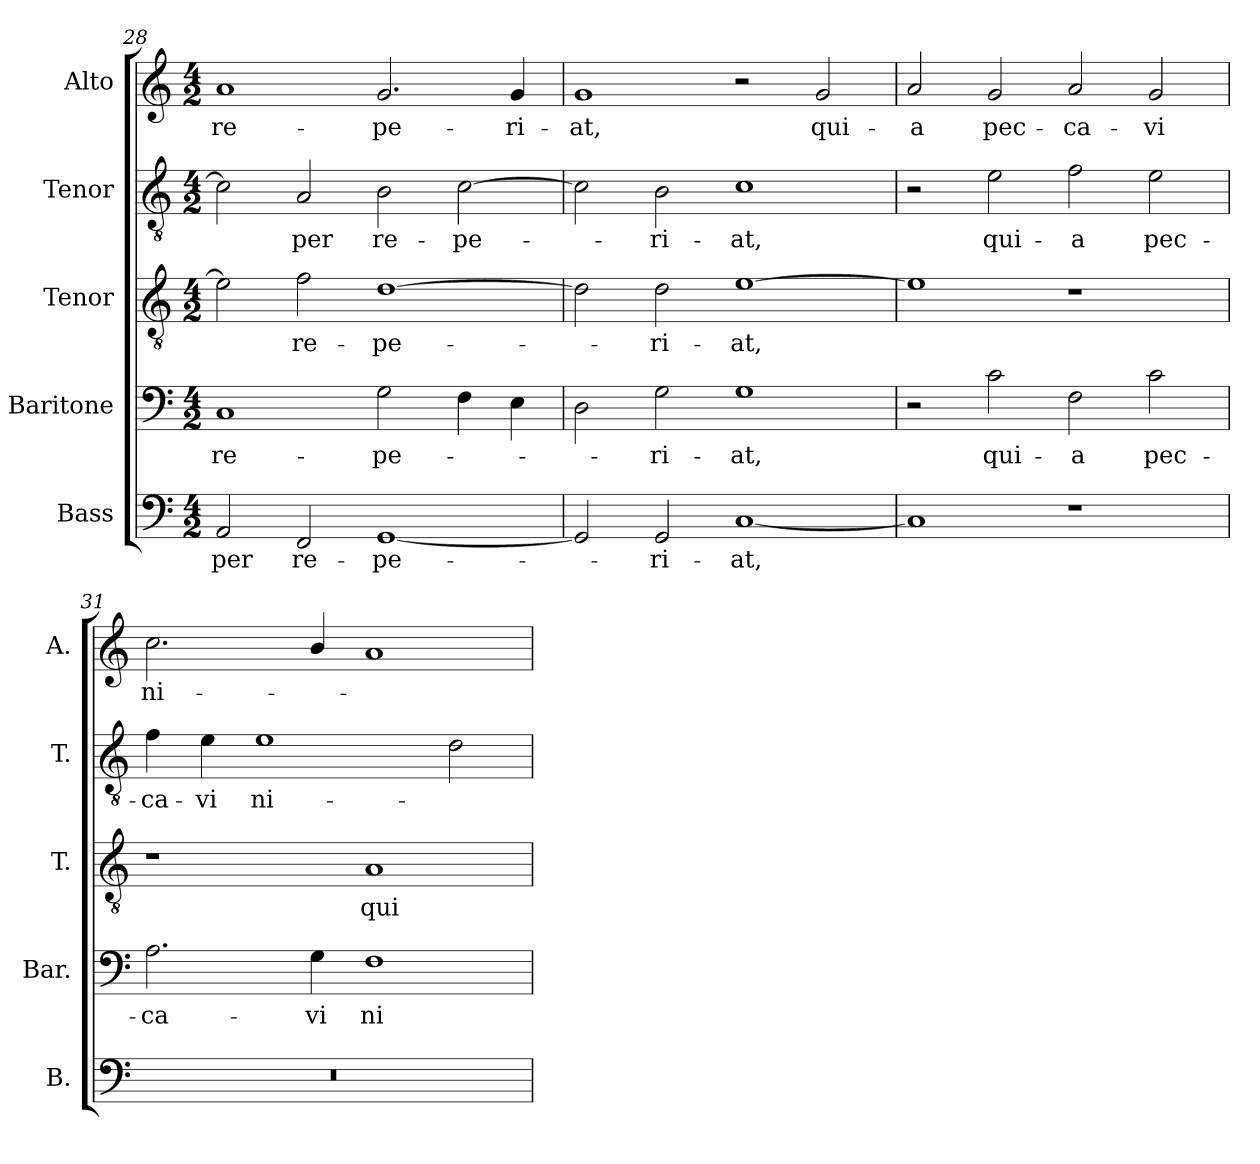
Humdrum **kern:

**kern	**text	**kern	**text	**kern	**text	**kern	**text	**kern	**text
*part5	*part5	*part4	*part4	*part3	*part3	*part2	*part2	*part1	*part1
*staff5	*staff5	*staff4	*staff4	*staff3	*staff3	*staff2	*staff2	*staff1	*staff1
*I"Bass	*	*I"Baritone	*	*I"Tenor	*	*I"Tenor	*	*I"Alto	*
*I'B.	*	*I'Bar.	*	*I'T.	*	*I'T.	*	*I'A.	*
*clefF4	*	*clefF4	*	*clefGv2	*	*clefGv2	*	*clefG2	*
*	*	*	*	*ITrd7c12	*	*ITrd7c12	*	*	*
*k[]	*	*k[]	*	*k[]	*	*k[]	*	*k[]	*
*C:	*	*C:	*	*C:	*	*C:	*	*C:	*
*M4/2	*	*M4/2	*	*M4/2	*	*M4/2	*	*M4/2	*
=28	=28	=28	=28	=28	=28	=28	=28	=28	=28
!	!LO:LY:b:color=#000000	!	!	!	!	!	!	!	!
!	!	!	!LO:LY:b:color=#000000	!	!	!	!	!	!
!	!	!	!	!	!	!	!	!	!LO:LY:b:color=#000000
2AAi/	-per	1Ci	re-	2Ei\]	.	2Ci\]	.	1ai	re-
!	!LO:LY:b:color=#000000	!	!	!	!	!	!	!	!
!	!	!	!	!	!LO:LY:b:color=#000000	!	!	!	!
!	!	!	!	!	!	!	!LO:LY:b:color=#000000	!	!
2FFi/	re-	.	.	2Fi\	re-	2AAi/	-per	.	.
!	!LO:LY:b:color=#000000	!	!	!	!	!	!	!	!
!	!	!	!LO:LY:b:color=#000000	!	!	!	!	!	!
!	!	!	!	!	!LO:LY:b:color=#000000	!	!	!	!
!	!	!	!	!	!	!	!LO:LY:b:color=#000000	!	!
!	!	!	!	!	!	!	!	!	!LO:LY:b:color=#000000
[1GGi	-pe-	2Gi\	-pe-	[1Di	-pe-	2BBi\	re-	2.gi/	-pe-
!	!	!	!	!	!	!	!LO:LY:b:color=#000000	!	!
.	.	4Fi\	.	.	.	[2Ci\	-pe-	.	.
!	!	!	!	!	!	!	!	!	!LO:LY:b:color=#000000
.	.	4Ei\	.	.	.	.	.	4gi/	-ri-
=29	=29	=29	=29	=29	=29	=29	=29	=29	=29
!	!	!	!	!	!	!	!	!	!LO:LY:b:color=#000000
2GGi/]	.	2Di\	.	2Di\]	.	2Ci\]	.	1gi	-at,
!	!LO:LY:b:color=#000000	!	!	!	!	!	!	!	!
!	!	!	!LO:LY:b:color=#000000	!	!	!	!	!	!
!	!	!	!	!	!LO:LY:b:color=#000000	!	!	!	!
!	!	!	!	!	!	!	!LO:LY:b:color=#000000	!	!
2GGi/	-ri-	2Gi\	-ri-	2Di\	-ri-	2BBi\	-ri-	.	.
!	!LO:LY:b:color=#000000	!	!	!	!	!	!	!	!
!	!	!	!LO:LY:b:color=#000000	!	!	!	!	!	!
!	!	!	!	!	!LO:LY:b:color=#000000	!	!	!	!
!	!	!	!	!	!	!	!LO:LY:b:color=#000000	!	!
[1Ci	-at,	1Gi	-at,	[1Ei	-at,	1Ci	-at,	2r	.
!	!	!	!	!	!	!	!	!	!LO:LY:b:color=#000000
.	.	.	.	.	.	.	.	2gi/	qui-
!!LO:PB:g=z
=30	=30	=30	=30	=30	=30	=30	=30	=30	=30
!	!	!	!	!	!	!	!	!	!LO:LY:b:color=#000000
1Ci]	.	2r	.	1Ei]	.	2r	.	2ai/	-a
!	!	!	!LO:LY:b:color=#000000	!	!	!	!	!	!
!	!	!	!	!	!	!	!LO:LY:b:color=#000000	!	!
!	!	!	!	!	!	!	!	!	!LO:LY:b:color=#000000
.	.	2ci\	qui-	.	.	2Ei\	qui-	2gi/	pec-
!	!	!	!LO:LY:b:color=#000000	!	!	!	!	!	!
!	!	!	!	!	!	!	!LO:LY:b:color=#000000	!	!
!	!	!	!	!	!	!	!	!	!LO:LY:b:color=#000000
1r	.	2Fi\	-a	1r	.	2Fi\	-a	2ai/	-ca-
!	!	!	!LO:LY:b:color=#000000	!	!	!	!	!	!
!	!	!	!	!	!	!	!LO:LY:b:color=#000000	!	!
!	!	!	!	!	!	!	!	!	!LO:LY:b:color=#000000
.	.	2ci\	pec-	.	.	2Ei\	pec-	2gi/	-vi
=31	=31	=31	=31	=31	=31	=31	=31	=31	=31
!LO:N:vis=1	!	!	!	!	!	!	!	!	!
!	!	!	!LO:LY:b:color=#000000	!	!	!	!	!	!
!	!	!	!	!	!	!	!LO:LY:b:color=#000000	!	!
!	!	!	!	!	!	!	!	!	!LO:LY:b:color=#000000
0r	.	2.Ai\	-ca-	1r	.	4Fi\	-ca-	2.cci\	ni-
!	!	!	!	!	!	!	!LO:LY:b:color=#000000	!	!
.	.	.	.	.	.	4Ei\	-vi	.	.
!	!	!	!	!	!	!	!LO:LY:b:color=#000000	!	!
.	.	.	.	.	.	1Ei	ni-	.	.
!	!	!	!LO:LY:b:color=#000000	!	!	!	!	!	!
.	.	4Gi\	-vi	.	.	.	.	4bi/	.
!	!	!	!LO:LY:b:color=#000000	!	!	!	!	!	!
!	!	!	!	!	!LO:LY:b:color=#000000	!	!	!	!
.	.	1Fi	ni-	1AAi	qui-	.	.	1ai	.
.	.	.	.	.	.	2Di\	.	.	.
=	=	=	=	=	=	=	=	=	=
*-	*-	*-	*-	*-	*-	*-	*-	*-	*-
